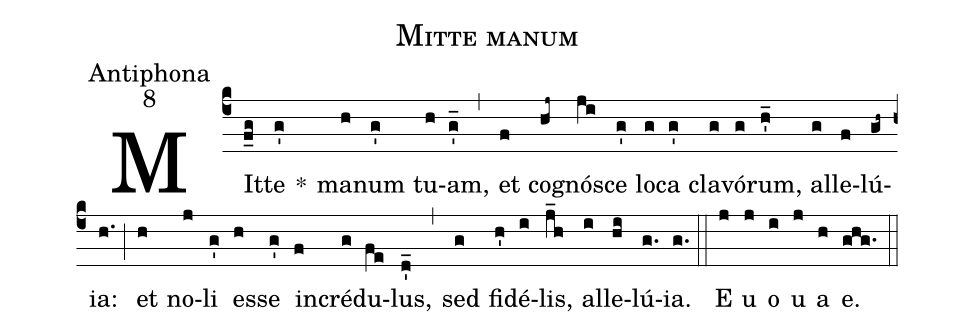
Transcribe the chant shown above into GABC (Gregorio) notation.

name:Mitte manum;
office-part:Antiphona;
mode:8;
%%
(c4) MIt(f_g)te(g') *() ma(h)num(g') tu(h)am,(g'_) (,) et(f) co(hj~)gnó(ji)sce(g') lo(g)ca(g') cla(g)vó(g)rum,(h_') al(g)le(f)lú(gh~)ia:(h.) (;) et(h) no(j)li(g') es(h)se(g') in(f)cré(g)du(fe)lus,(d_') (,) sed(g) fi(h')dé(i)lis,(j_h) al(i)le(hi)lú(g.)ia.(g.) (::) E(j) u(j) o(i) u(j) a(h) e.(ghg.) (::)
